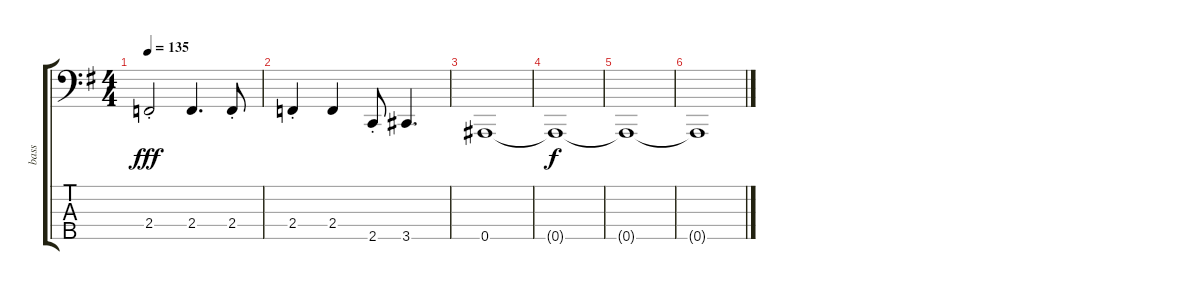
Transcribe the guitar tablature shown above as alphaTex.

\track ("bass" "bass") {instrument electricbassfinger}
\staff {score tabs}
\tuning (Gb2 Db2 Ab1 Eb1 Bb0) {hide}
\ts (4 4)
\tempo 135
\clef f4
\ks eminor
2.4{st}.2{dy fff} 2.4.4{d} 2.4{st}.8 |
2.4{st}.4 2.4.4 2.5{st}.8 3.5.4{d} |
0.5.1 |
0.5{t}.1{dy f} |
0.5{t}.1 |
0.5{t}.1
